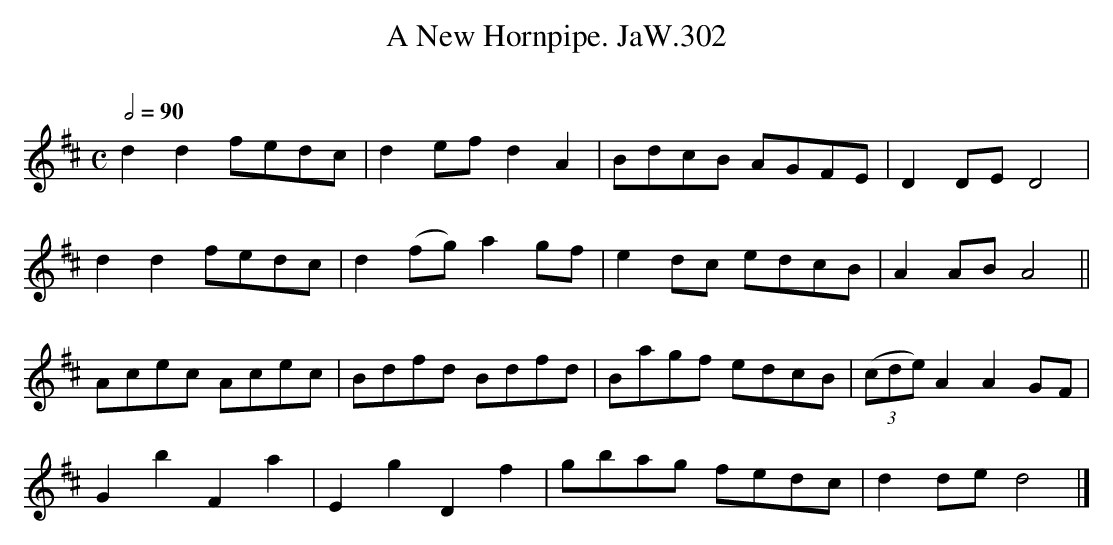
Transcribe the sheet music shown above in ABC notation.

X:1
T:New Hornpipe. JaW.302, A
M:C
L:1/8
Q:1/2=90
O:
K:D
d2d2 fedc|d2ef d2A2|BdcB AGFE|D2DE D4|
d2d2fedc|d2(fg) a2gf|e2dc edcB|A2AB A4||
Acec Acec|Bdfd Bdfd|Bagf edcB|((3cde) A2 A2GF|
G2b2 F2a2|E2g2D2f2|gbag fedc|d2de d4|]
